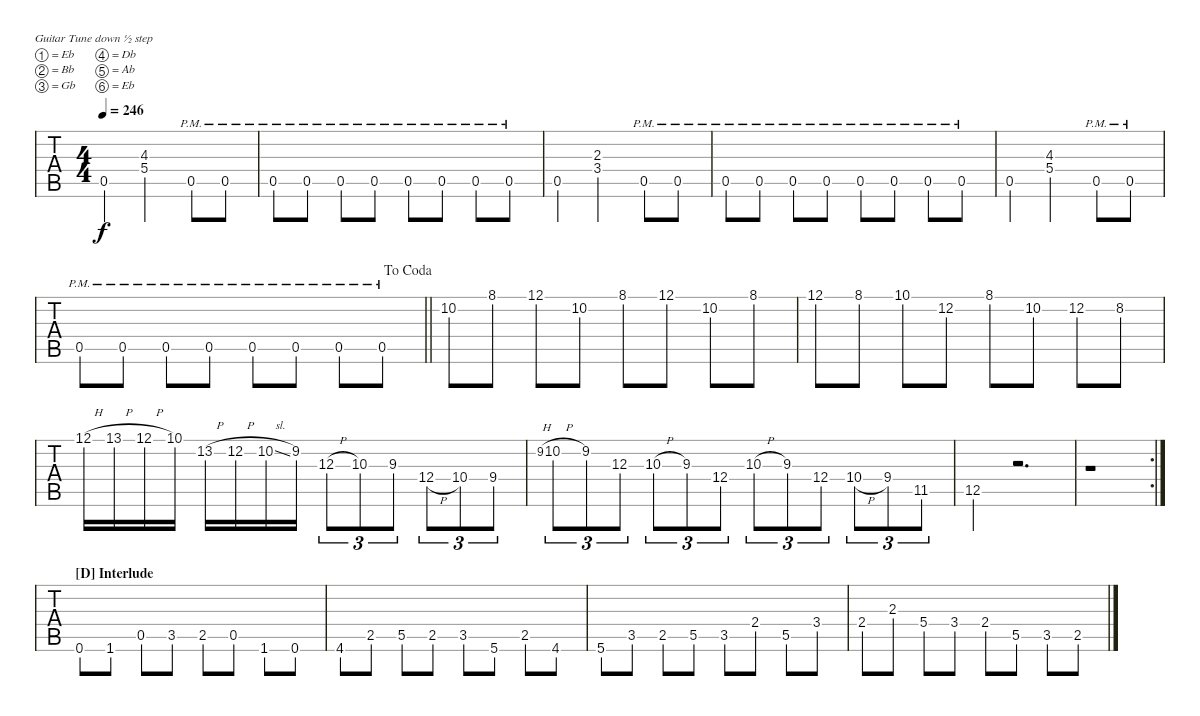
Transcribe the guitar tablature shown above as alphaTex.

\bracketExtendMode groupsimilarinstruments
\singleTrackTrackNamePolicy hidden
\multiTrackTrackNamePolicy hidden
\firstSystemTrackNameOrientation horizontal
\otherSystemsTrackNameOrientation horizontal
\defaultBarNumberDisplay Hide
\track ("Rhythm Guitar" "E-Gt") {instrument overdrivenguitar}
\staff {tabs}
\tuning (Eb4 Bb3 Gb3 Db3 Ab2 Eb2)
\ts (4 4)
\tempo 246
\clef g2
\ks c
0.5.4{dy f} (4.3 5.4).2 0.5{pm}.8 0.5{pm}.8 |
0.5{pm}.8 0.5{pm}.8 0.5{pm}.8 0.5{pm}.8 0.5{pm}.8 0.5{pm}.8 0.5{pm}.8 0.5{pm}.8 |
0.5.4 (2.3 3.4).2 0.5{pm}.8 0.5{pm}.8 |
0.5{pm}.8 0.5{pm}.8 0.5{pm}.8 0.5{pm}.8 0.5{pm}.8 0.5{pm}.8 0.5{pm}.8 0.5{pm}.8 |
0.5.4 (4.3 5.4).2 0.5{pm}.8 0.5{pm}.8 |
\jump dacoda
\barLineRight lightlight
0.5{pm}.8 0.5{pm}.8 0.5{pm}.8 0.5{pm}.8 0.5{pm}.8 0.5{pm}.8 0.5{pm}.8 0.5{pm}.8 |
10.2.8 8.1.8 12.1.8 10.2.8 8.1.8 12.1.8 10.2.8 8.1.8 |
12.1.8 8.1.8 10.1.8 12.2.8 8.1.8 10.2.8 12.2.8 8.2.8 |
12.1{h}.16 13.1{h}.16 12.1{h}.16 10.1.16 13.2{h}.16 12.2{h}.16 10.2{sl}.16 9.2.16 12.3{h}.8{tu (3 2)} 10.3.8{tu (3 2)} 9.3.8{tu (3 2)} 12.4{h}.8{tu (3 2)} 10.4.8{tu (3 2)} 9.4.8{tu (3 2)} |
9.2{h}.8{tu (3 2) gr onbeat} 10.2{h}.8{tu (3 2)} 9.2.8{tu (3 2)} 12.3.8{tu (3 2)} 10.3{h}.8{tu (3 2)} 9.3.8{tu (3 2)} 12.4.8{tu (3 2)} 10.3{h}.8{tu (3 2)} 9.3.8{tu (3 2)} 12.4.8{tu (3 2)} 10.4{h}.8{tu (3 2)} 9.4.8{tu (3 2)} 11.5.8{tu (3 2)} |
12.5.4 r.2{d} |
\rc 2
r.1 |
\section ("D" "Interlude")
0.6.8 1.6.8 0.5.8 3.5.8 2.5.8 0.5.8 1.6.8 0.6.8 |
4.6.8 2.5.8 5.5.8 2.5.8 3.5.8 5.6.8 2.5.8 4.6.8 |
5.6.8 3.5.8 2.5.8 5.5.8 3.5.8 2.4.8 5.5.8 3.4.8 |
2.4.8 2.3.8 5.4.8 3.4.8 2.4.8 5.5.8 3.5.8 2.5.8
